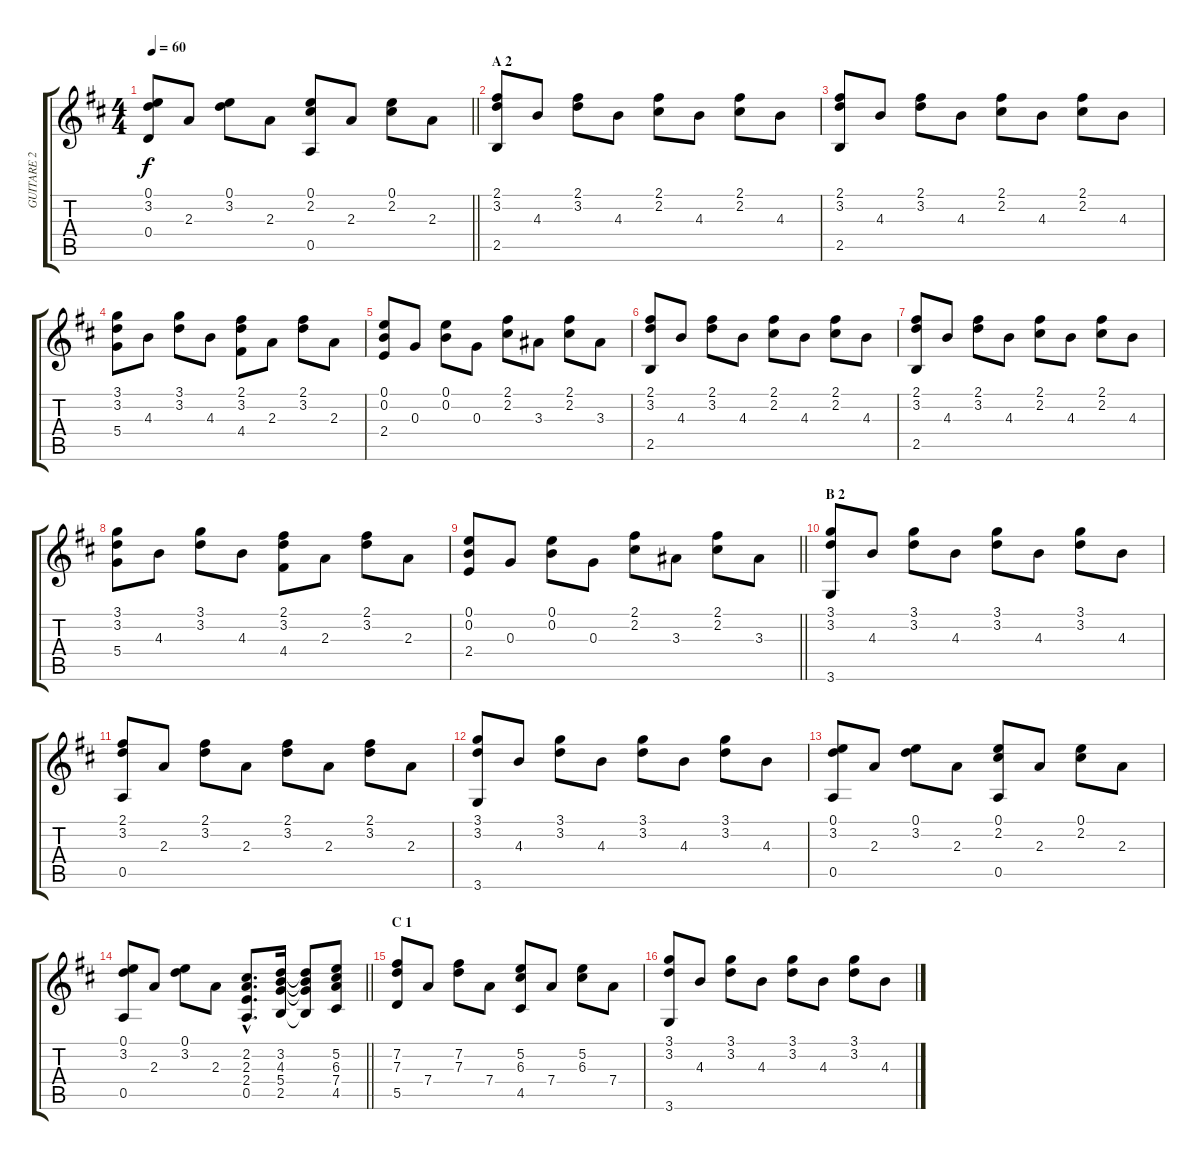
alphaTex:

\track ("GUITARE 2" "GUITARE 2") {instrument acousticguitarnylon}
\staff {score tabs}
\tuning (E4 B3 G3 D3 A2 E2) {hide}
\ts (4 4)
\tempo 60
\clef g2
\barLineRight lightlight
\ks d
(0.1 3.2 0.4).8{dy f} 2.3.8 (0.1 3.2).8 2.3.8 (0.1 2.2 0.5).8 2.3.8 (0.1 2.2).8 2.3.8 |
\section ("" "A 2")
(2.1 3.2 2.5).8 4.3.8 (2.1 3.2).8 4.3.8 (2.1 2.2).8 4.3.8 (2.1 2.2).8 4.3.8 |
(2.1 3.2 2.5).8 4.3.8 (2.1 3.2).8 4.3.8 (2.1 2.2).8 4.3.8 (2.1 2.2).8 4.3.8 |
(3.1 3.2 5.4).8 4.3.8 (3.1 3.2).8 4.3.8 (2.1 3.2 4.4).8 2.3.8 (2.1 3.2).8 2.3.8 |
(0.1 0.2 2.4).8 0.3.8 (0.1 0.2).8 0.3.8 (2.1 2.2).8 3.3.8 (2.1 2.2).8 3.3.8 |
(2.1 3.2 2.5).8 4.3.8 (2.1 3.2).8 4.3.8 (2.1 2.2).8 4.3.8 (2.1 2.2).8 4.3.8 |
(2.1 3.2 2.5).8 4.3.8 (2.1 3.2).8 4.3.8 (2.1 2.2).8 4.3.8 (2.1 2.2).8 4.3.8 |
(3.1 3.2 5.4).8 4.3.8 (3.1 3.2).8 4.3.8 (2.1 3.2 4.4).8 2.3.8 (2.1 3.2).8 2.3.8 |
\barLineRight lightlight
(0.1 0.2 2.4).8 0.3.8 (0.1 0.2).8 0.3.8 (2.1 2.2).8 3.3.8 (2.1 2.2).8 3.3.8 |
\section ("" "B 2")
(3.1 3.2 3.6).8 4.3.8 (3.1 3.2).8 4.3.8 (3.1 3.2).8 4.3.8 (3.1 3.2).8 4.3.8 |
(2.1 3.2 0.5).8 2.3.8 (2.1 3.2).8 2.3.8 (2.1 3.2).8 2.3.8 (2.1 3.2).8 2.3.8 |
(3.1 3.2 3.6).8 4.3.8 (3.1 3.2).8 4.3.8 (3.1 3.2).8 4.3.8 (3.1 3.2).8 4.3.8 |
(0.1 3.2 0.5).8 2.3.8 (0.1 3.2).8 2.3.8 (0.1 2.2 0.5).8 2.3.8 (0.1 2.2).8 2.3.8 |
\barLineRight lightlight
(0.1 3.2 0.5).8 2.3.8 (0.1 3.2).8 2.3.8 (2.2{hac} 2.3{hac} 2.4{hac} 0.5{hac}).8{d} (3.2 4.3 5.4 2.5).16 (3.2{t} 4.3{t} 5.4{t} 2.5{t}).8 (5.2 6.3 7.4 4.5).8 |
\section ("" "C 1")
(7.2 7.3 5.5).8 7.4.8 (7.2 7.3).8 7.4.8 (5.2 6.3 4.5).8 7.4.8 (5.2 6.3).8 7.4.8 |
(3.1 3.2 3.6).8 4.3.8 (3.1 3.2).8 4.3.8 (3.1 3.2).8 4.3.8 (3.1 3.2).8 4.3.8
